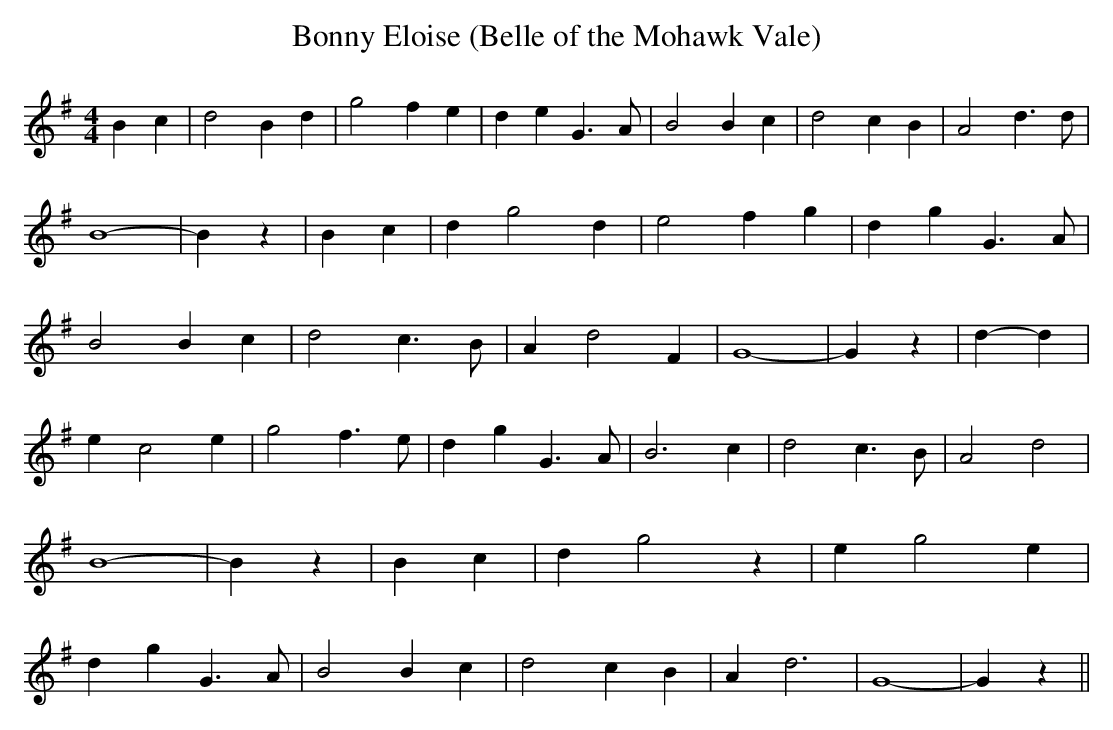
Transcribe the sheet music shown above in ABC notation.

X:1
T:Bonny Eloise (Belle of the Mohawk Vale)
M:4/4
L:1/4
K:G
 B- c| d2 B d| g2 f e| d e G3/2 A/2| B2 B c| d2 c B| A2 d3/2 d/2| B4-|\
 B z| B- c| d g2 d| e2 f g| d g G3/2 A/2| B2 B c| d2 c3/2 B/2| A d2 F|\
 G4-| G z| d- d| e c2 e| g2 f3/2 e/2| d g G3/2 A/2| B3 c| d2 c3/2 B/2|\
 A2 d2| B4-| B z| B- c| d g2 z| e g2- e| d g G3/2 A/2| B2 B- c| d2 c B|\
 A d3| G4-| G z||
